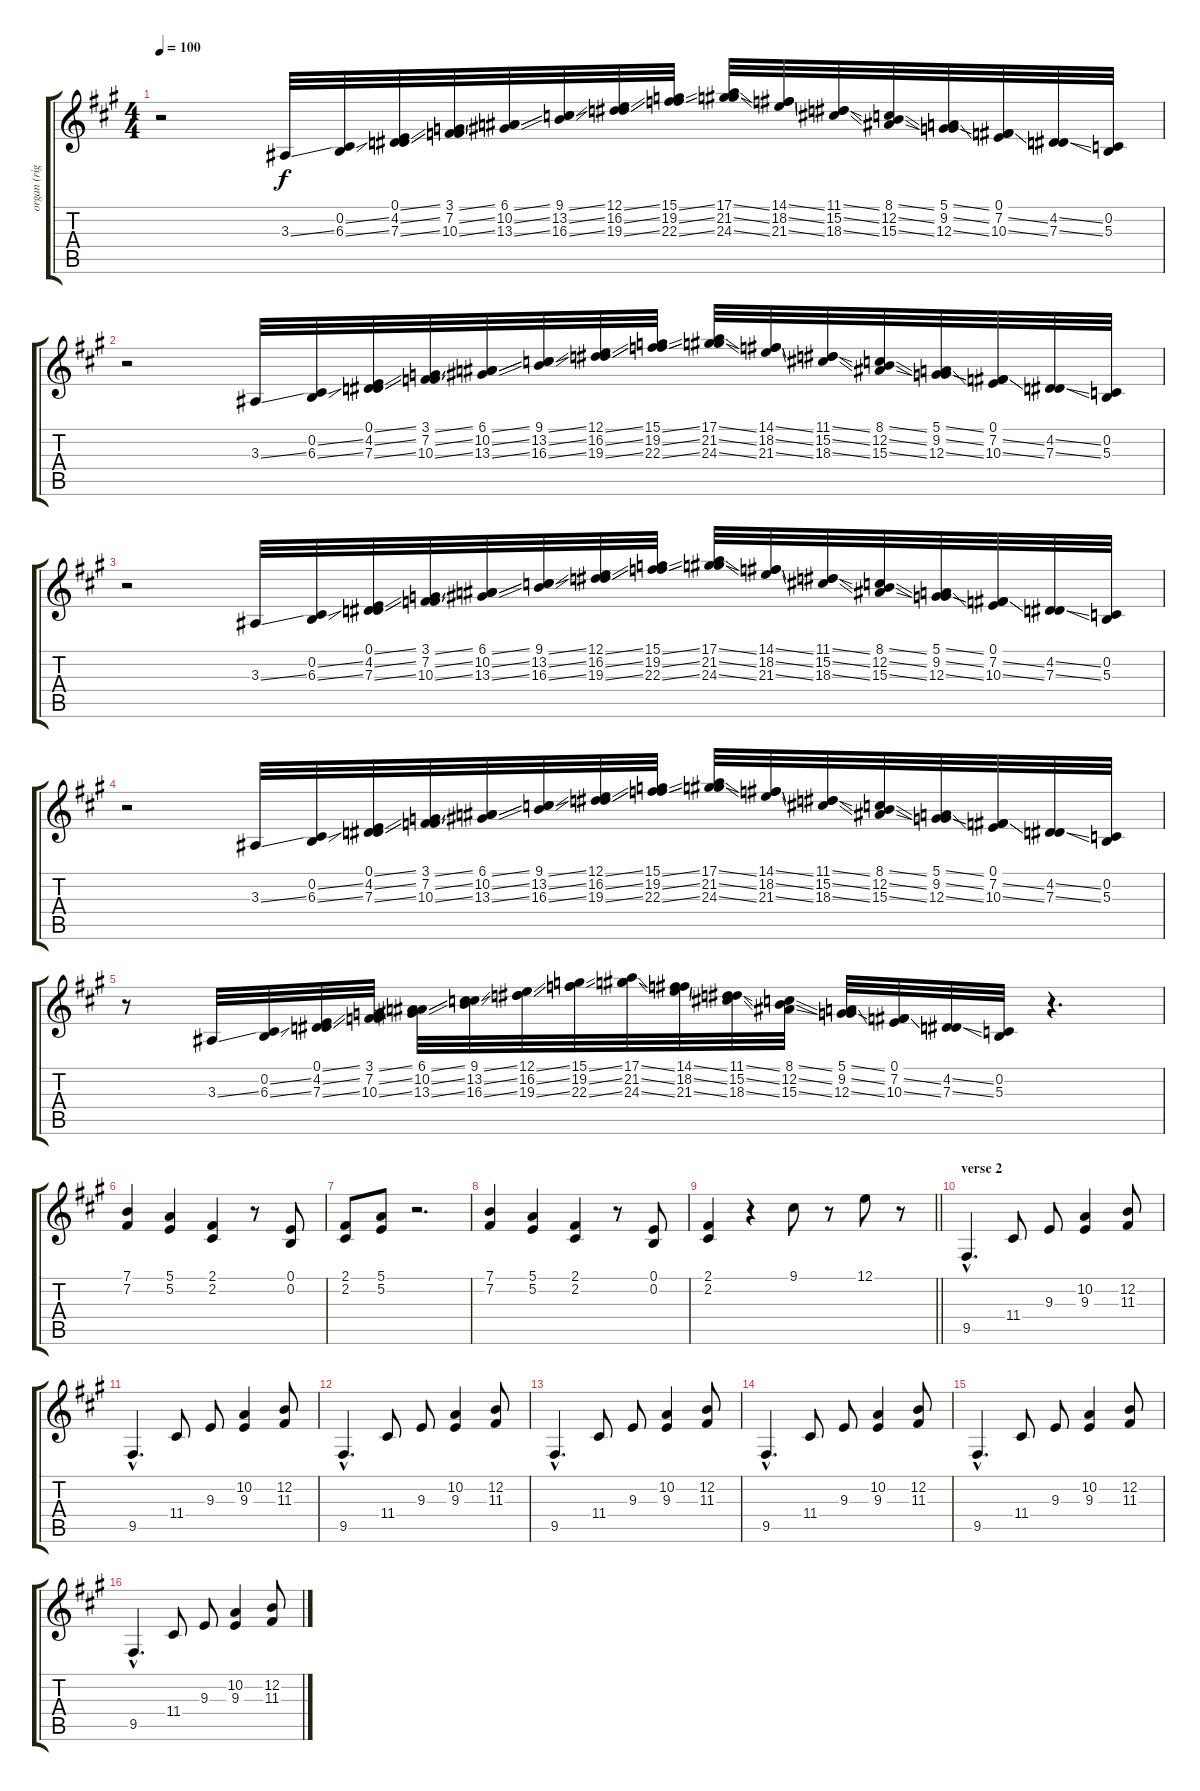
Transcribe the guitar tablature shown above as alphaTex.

\track ("organ (right hand)" "organ (rig") {instrument rockorgan}
\staff {score tabs}
\tuning (E4 B3 G3 D3 A2 E2) {hide}
\ts (4 4)
\tempo 100
\clef g2
\ks a
r.2{dy f} 3.3{ss}.32 (0.2{ss} 6.3{ss}).32 (0.1{ss} 4.2{ss} 7.3{ss}).32 (3.1{ss} 7.2{ss} 10.3{ss}).32 (6.1{ss} 10.2{ss} 13.3{ss}).32 (9.1{ss} 13.2{ss} 16.3{ss}).32 (12.1{ss} 16.2{ss} 19.3{ss}).32 (15.1{ss} 19.2{ss} 22.3{ss}).32 (17.1{ss} 21.2{ss} 24.3{ss}).32 (14.1{ss} 18.2{ss} 21.3{ss}).32 (11.1{ss} 15.2{ss} 18.3{ss}).32 (8.1{ss} 12.2{ss} 15.3{ss}).32 (5.1{ss} 9.2{ss} 12.3{ss}).32 (0.1 7.2{ss} 10.3{ss}).32 (4.2{ss} 7.3{ss}).32 (0.2 5.3).32 |
r.2 3.3{ss}.32 (0.2{ss} 6.3{ss}).32 (0.1{ss} 4.2{ss} 7.3{ss}).32 (3.1{ss} 7.2{ss} 10.3{ss}).32 (6.1{ss} 10.2{ss} 13.3{ss}).32 (9.1{ss} 13.2{ss} 16.3{ss}).32 (12.1{ss} 16.2{ss} 19.3{ss}).32 (15.1{ss} 19.2{ss} 22.3{ss}).32 (17.1{ss} 21.2{ss} 24.3{ss}).32 (14.1{ss} 18.2{ss} 21.3{ss}).32 (11.1{ss} 15.2{ss} 18.3{ss}).32 (8.1{ss} 12.2{ss} 15.3{ss}).32 (5.1{ss} 9.2{ss} 12.3{ss}).32 (0.1 7.2{ss} 10.3{ss}).32 (4.2{ss} 7.3{ss}).32 (0.2 5.3).32 |
r.2 3.3{ss}.32 (0.2{ss} 6.3{ss}).32 (0.1{ss} 4.2{ss} 7.3{ss}).32 (3.1{ss} 7.2{ss} 10.3{ss}).32 (6.1{ss} 10.2{ss} 13.3{ss}).32 (9.1{ss} 13.2{ss} 16.3{ss}).32 (12.1{ss} 16.2{ss} 19.3{ss}).32 (15.1{ss} 19.2{ss} 22.3{ss}).32 (17.1{ss} 21.2{ss} 24.3{ss}).32 (14.1{ss} 18.2{ss} 21.3{ss}).32 (11.1{ss} 15.2{ss} 18.3{ss}).32 (8.1{ss} 12.2{ss} 15.3{ss}).32 (5.1{ss} 9.2{ss} 12.3{ss}).32 (0.1 7.2{ss} 10.3{ss}).32 (4.2{ss} 7.3{ss}).32 (0.2 5.3).32 |
r.2 3.3{ss}.32 (0.2{ss} 6.3{ss}).32 (0.1{ss} 4.2{ss} 7.3{ss}).32 (3.1{ss} 7.2{ss} 10.3{ss}).32 (6.1{ss} 10.2{ss} 13.3{ss}).32 (9.1{ss} 13.2{ss} 16.3{ss}).32 (12.1{ss} 16.2{ss} 19.3{ss}).32 (15.1{ss} 19.2{ss} 22.3{ss}).32 (17.1{ss} 21.2{ss} 24.3{ss}).32 (14.1{ss} 18.2{ss} 21.3{ss}).32 (11.1{ss} 15.2{ss} 18.3{ss}).32 (8.1{ss} 12.2{ss} 15.3{ss}).32 (5.1{ss} 9.2{ss} 12.3{ss}).32 (0.1 7.2{ss} 10.3{ss}).32 (4.2{ss} 7.3{ss}).32 (0.2 5.3).32 |
r.8 3.3{ss}.32 (0.2{ss} 6.3{ss}).32 (0.1{ss} 4.2{ss} 7.3{ss}).32 (3.1{ss} 7.2{ss} 10.3{ss}).32 (6.1{ss} 10.2{ss} 13.3{ss}).32 (9.1{ss} 13.2{ss} 16.3{ss}).32 (12.1{ss} 16.2{ss} 19.3{ss}).32 (15.1{ss} 19.2{ss} 22.3{ss}).32 (17.1{ss} 21.2{ss} 24.3{ss}).32 (14.1{ss} 18.2{ss} 21.3{ss}).32 (11.1{ss} 15.2{ss} 18.3{ss}).32 (8.1{ss} 12.2{ss} 15.3{ss}).32 (5.1{ss} 9.2{ss} 12.3{ss}).32 (0.1 7.2{ss} 10.3{ss}).32 (4.2{ss} 7.3{ss}).32 (0.2 5.3).32 r.4{d} |
(7.1 7.2).4 (5.1 5.2).4 (2.1 2.2).4 r.8 (0.1 0.2).8 |
(2.1 2.2).8 (5.1 5.2).8 r.2{d} |
(7.1 7.2).4 (5.1 5.2).4 (2.1 2.2).4 r.8 (0.1 0.2).8 |
\barLineRight lightlight
(2.1 2.2).4 r.4 9.1.8 r.8 12.1.8 r.8 |
\section ("" "verse 2")
9.5{hac}.4{d} 11.4.8 9.3.8 (10.2 9.3).4 (12.2 11.3).8 |
9.5{hac}.4{d} 11.4.8 9.3.8 (10.2 9.3).4 (12.2 11.3).8 |
9.5{hac}.4{d} 11.4.8 9.3.8 (10.2 9.3).4 (12.2 11.3).8 |
9.5{hac}.4{d} 11.4.8 9.3.8 (10.2 9.3).4 (12.2 11.3).8 |
9.5{hac}.4{d} 11.4.8 9.3.8 (10.2 9.3).4 (12.2 11.3).8 |
9.5{hac}.4{d} 11.4.8 9.3.8 (10.2 9.3).4 (12.2 11.3).8 |
9.5{hac}.4{d} 11.4.8 9.3.8 (10.2 9.3).4 (12.2 11.3).8
